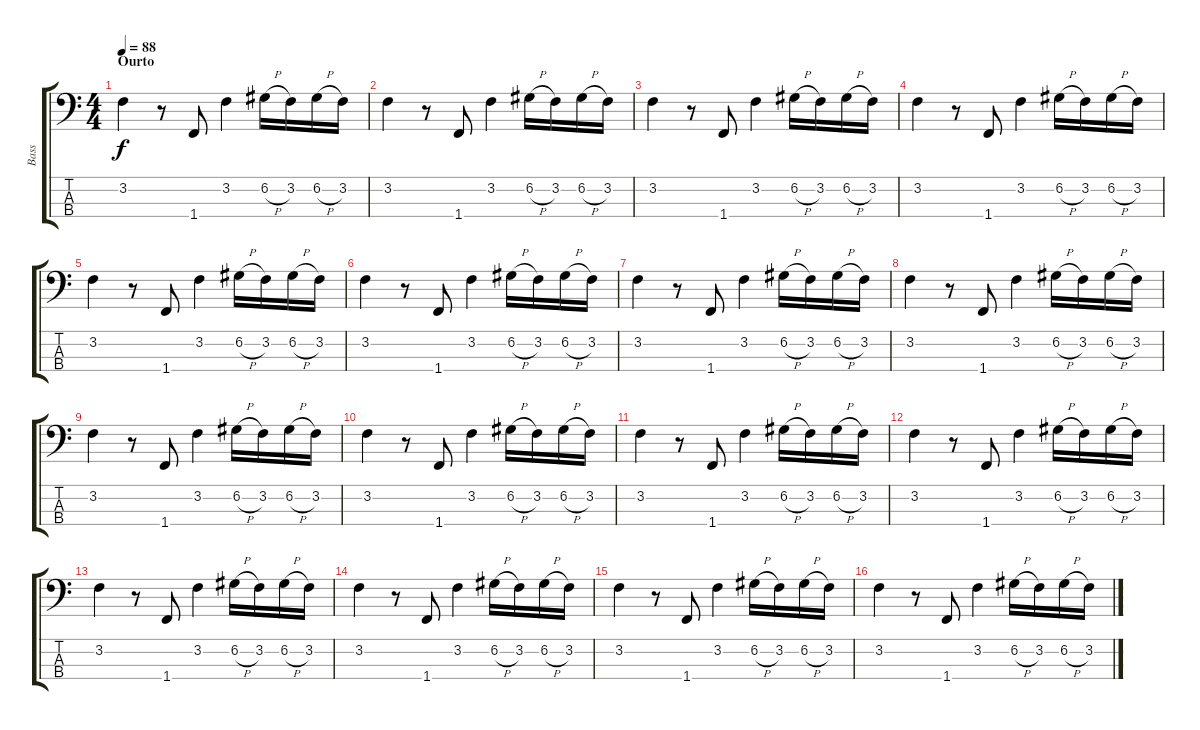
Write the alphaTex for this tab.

\track ("Bass" "Bass") {instrument synthbass2}
\staff {score tabs}
\tuning (G2 D2 A1 E1) {hide}
\ts (4 4)
\section ("" "Ourto")
\tempo 88
\clef f4
\ks c
3.2.4{dy f} r.8 1.4.8 3.2.4 6.2{h}.16 3.2.16 6.2{h}.16 3.2.16 |
3.2.4 r.8 1.4.8 3.2.4 6.2{h}.16 3.2.16 6.2{h}.16 3.2.16 |
3.2.4 r.8 1.4.8 3.2.4 6.2{h}.16 3.2.16 6.2{h}.16 3.2.16 |
3.2.4 r.8 1.4.8 3.2.4 6.2{h}.16 3.2.16 6.2{h}.16 3.2.16 |
3.2.4 r.8 1.4.8 3.2.4 6.2{h}.16 3.2.16 6.2{h}.16 3.2.16 |
3.2.4 r.8 1.4.8 3.2.4 6.2{h}.16 3.2.16 6.2{h}.16 3.2.16 |
3.2.4 r.8 1.4.8 3.2.4 6.2{h}.16 3.2.16 6.2{h}.16 3.2.16 |
3.2.4 r.8 1.4.8 3.2.4 6.2{h}.16 3.2.16 6.2{h}.16 3.2.16 |
3.2.4 r.8 1.4.8 3.2.4 6.2{h}.16 3.2.16 6.2{h}.16 3.2.16 |
3.2.4 r.8 1.4.8 3.2.4 6.2{h}.16 3.2.16 6.2{h}.16 3.2.16 |
3.2.4 r.8 1.4.8 3.2.4 6.2{h}.16 3.2.16 6.2{h}.16 3.2.16 |
3.2.4 r.8 1.4.8 3.2.4 6.2{h}.16 3.2.16 6.2{h}.16 3.2.16 |
3.2.4 r.8 1.4.8 3.2.4 6.2{h}.16 3.2.16 6.2{h}.16 3.2.16 |
3.2.4 r.8 1.4.8 3.2.4 6.2{h}.16 3.2.16 6.2{h}.16 3.2.16 |
3.2.4 r.8 1.4.8 3.2.4 6.2{h}.16 3.2.16 6.2{h}.16 3.2.16 |
3.2.4 r.8 1.4.8 3.2.4 6.2{h}.16 3.2.16 6.2{h}.16 3.2.16
